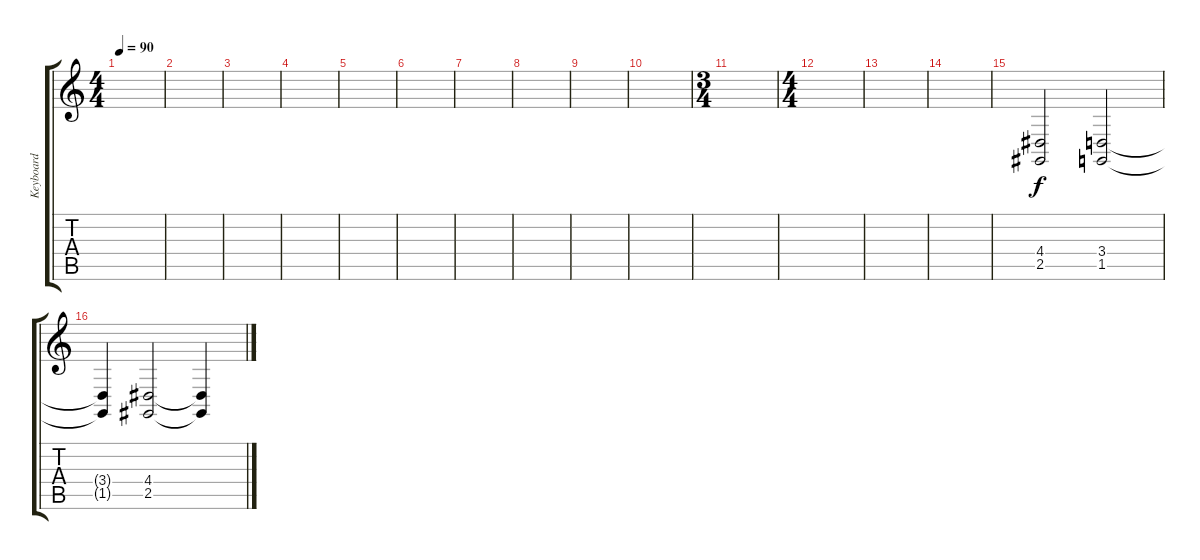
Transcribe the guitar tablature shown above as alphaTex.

\track ("Keyboard" "Keyboard") {instrument stringensemble1}
\staff {score tabs}
\tuning (Db4 Ab3 E3 B2 Gb2 Db2) {hide}
\ts (4 4)
\tempo 90
\clef g2
\ks c
|
|
|
|
|
|
|
|
|
|
\ts (3 4)
|
\ts (4 4)
|
|
|
(4.4 2.5).2 (3.4 1.5).2 |
(3.4{t} 1.5{t}).4 (4.4 2.5).2 (4.4{t} 2.5{t}).4
